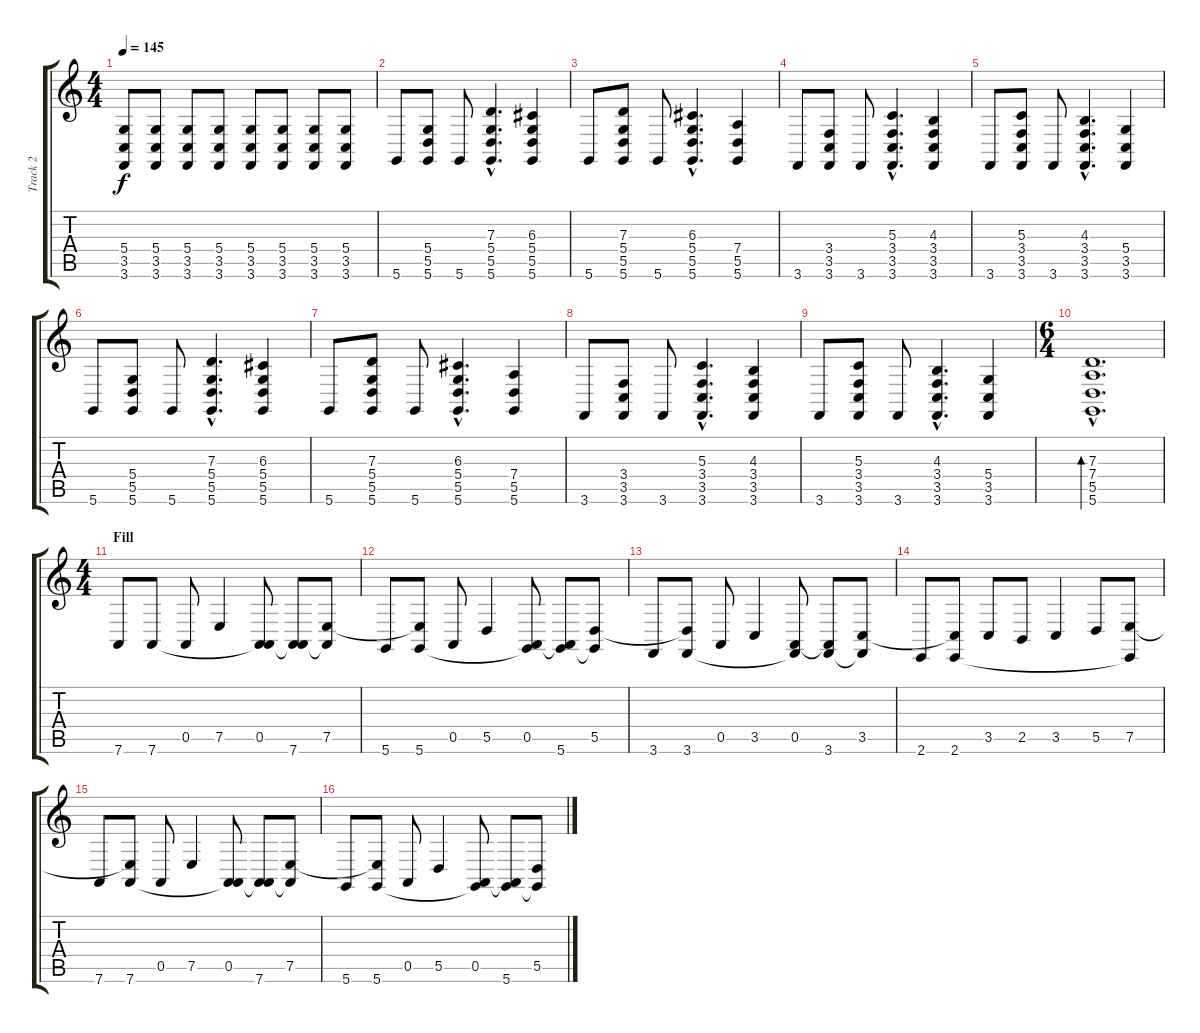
\track ("Track 2" "Track 2") {instrument orchestralharp}
\staff {score tabs}
\tuning (E4 B3 G3 D3 A2 D2) {hide}
\ts (4 4)
\tempo 145
\clef g2
\ks c
(5.4{t} 3.5{t} 3.6{t}).8{dy f} (5.4 3.5 3.6).8 (5.4 3.5 3.6).8 (5.4 3.5 3.6).8 (5.4 3.5 3.6).8 (5.4 3.5 3.6).8 (5.4 3.5 3.6).8 (5.4 3.5 3.6).8 |
5.6.8 (5.4 5.5 5.6).8 5.6.8 (7.3{hac} 5.4{hac} 5.5{hac} 5.6{hac}).4{d} (6.3 5.4 5.5 5.6).4 |
5.6.8 (7.3 5.4 5.5 5.6).8 5.6.8 (6.3{hac} 5.4{hac} 5.5{hac} 5.6{hac}).4{d} (7.4 5.5 5.6).4 |
3.6.8 (3.4 3.5 3.6).8 3.6.8 (5.3{hac} 3.4{hac} 3.5{hac} 3.6{hac}).4{d} (4.3 3.4 3.5 3.6).4 |
3.6.8 (5.3 3.4 3.5 3.6).8 3.6.8 (4.3{hac} 3.4{hac} 3.5{hac} 3.6{hac}).4{d} (5.4 3.5 3.6).4 |
5.6.8 (5.4 5.5 5.6).8 5.6.8 (7.3{hac} 5.4{hac} 5.5{hac} 5.6{hac}).4{d} (6.3 5.4 5.5 5.6).4 |
5.6.8 (7.3 5.4 5.5 5.6).8 5.6.8 (6.3{hac} 5.4{hac} 5.5{hac} 5.6{hac}).4{d} (7.4 5.5 5.6).4 |
3.6.8 (3.4 3.5 3.6).8 3.6.8 (5.3{hac} 3.4{hac} 3.5{hac} 3.6{hac}).4{d} (4.3 3.4 3.5 3.6).4 |
3.6.8 (5.3 3.4 3.5 3.6).8 3.6.8 (4.3{hac} 3.4{hac} 3.5{hac} 3.6{hac}).4{d} (5.4 3.5 3.6).4 |
\ts (6 4)
(7.3{hac} 7.4{hac} 5.5{hac} 5.6{hac}).1{d bd 480} |
\ts (4 4)
\section ("" "Fill")
7.6.8 7.6.8 0.5.8 7.5.4 (0.5 7.6{t}).8 (0.5{t} 7.6).8 (7.5 7.6{t}).8 |
5.6.8 (7.5{t} 5.6).8 0.5.8 5.5.4 (0.5 5.6{t}).8 (0.5{t} 5.6).8 (5.5 5.6{t}).8 |
3.6.8 (5.5{t} 3.6).8 0.5.8 3.5.4 (0.5 3.6{t}).8 (0.5{t} 3.6).8 (3.5 3.6{t}).8 |
2.6.8 (3.5{t} 2.6).8 3.5.8 2.5.8 3.5.4 5.5.8 (7.5 2.6{t}).8 |
7.6.8 (7.5{t} 7.6).8 0.5.8 7.5.4 (0.5 7.6{t}).8 (0.5{t} 7.6).8 (7.5 7.6{t}).8 |
5.6.8 (7.5{t} 5.6).8 0.5.8 5.5.4 (0.5 5.6{t}).8 (0.5{t} 5.6).8 (5.5 5.6{t}).8
